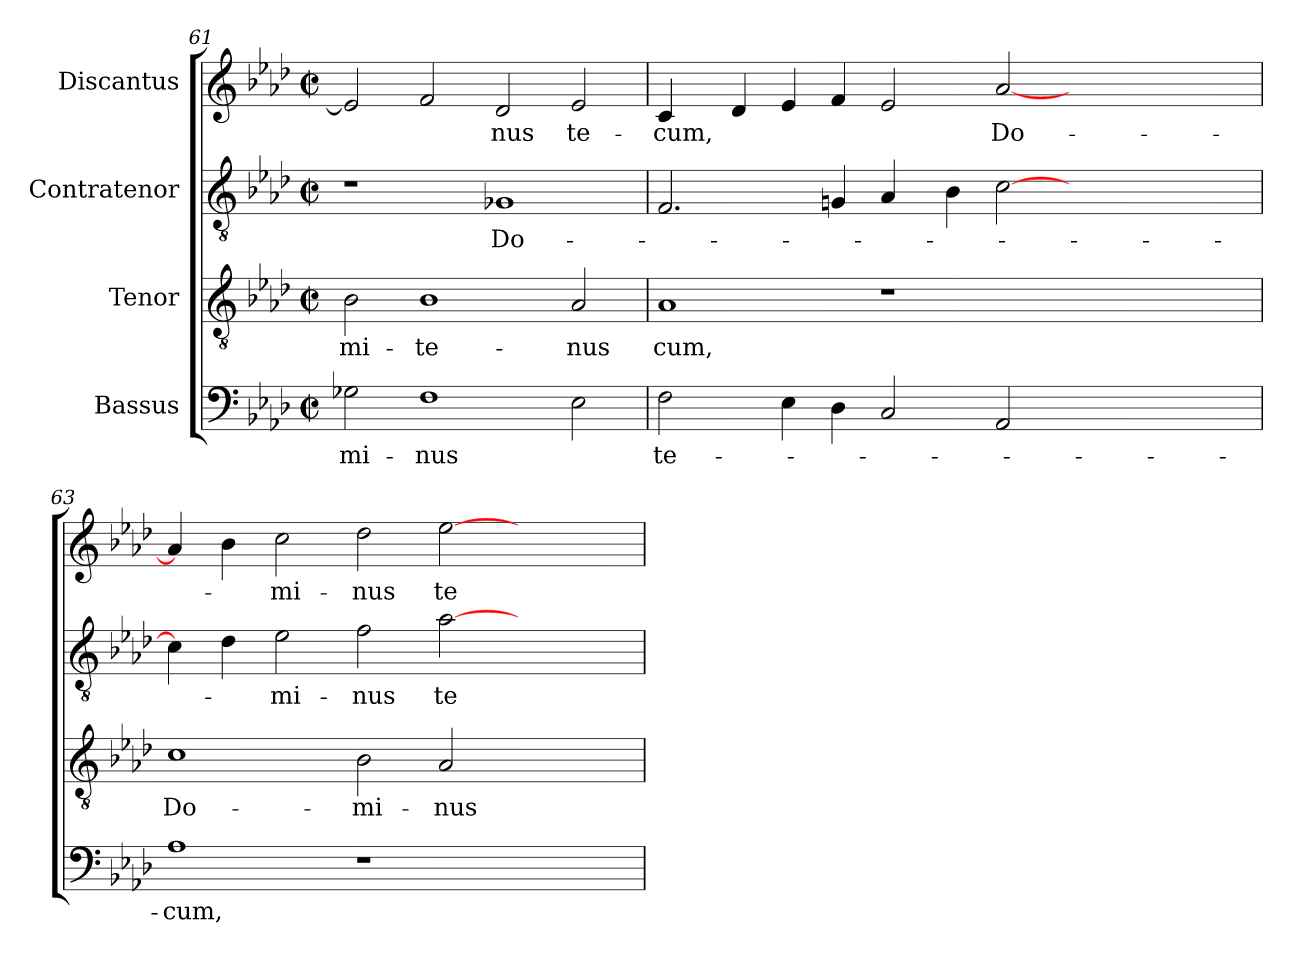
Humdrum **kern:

**kern	**text	**kern	**text	**kern	**text	**kern	**text
*part4	*part4	*part3	*part3	*part2	*part2	*part1	*part1
*staff4	*staff4	*staff3	*staff3	*staff2	*staff2	*staff1	*staff1
*I"Bassus	*	*I"Tenor	*	*I"Contratenor	*	*I"Discantus	*
*clefF4	*	*clefGv2	*	*clefGv2	*	*clefG2	*
*k[b-e-a-d-]	*	*k[b-e-a-d-]	*	*k[b-e-a-d-]	*	*k[b-e-a-d-]	*
*A-:	*	*A-:	*	*A-:	*	*A-:	*
*M2/2	*	*M2/2	*	*M2/2	*	*M2/2	*
*met(c|)	*	*met(c|)	*	*met(c|)	*	*met(c|)	*
=61	=61	=61	=61	=61	=61	=61	=61
!	!LO:LY:b:cj	!	!LO:LY:b:cj	!	!	!	!
2G-X\	-mi-	2B-\	-mi-	1r	.	2e-/]	.
!	!LO:LY:b:cj	!	!LO:LY:b:rj	!	!	!	!
1F	-nus	1B-	te-	.	.	2f/	.
!	!	!	!	!	!LO:LY:b:cj	!	!LO:LY:b:cj
.	.	.	.	1G-X	Do-	2d-/	-nus
!	!	!	!LO:LY:b:cj	!	!	!	!LO:LY:b:cj
2E-\	.	2A-/	-nus	.	.	2e-/	te-
!!LO:LB:g=z
=62	=62	=62	=62	=62	=62	=62	=62
!	!LO:LY:b:cj	!	!LO:LY:b:cj	!	!	!	!LO:LY:b
*	*	*	*	*^	*	*	*
2F\	te-	1A-	-cum,	2.F/	8ryy	.	4c/	-cum,
.	.	.	.	.	32ryy	.	.	.
.	.	.	.	.	1ryy	.	.	.
.	.	.	.	.	.	.	4d-/	.
4E-\	.	.	.	.	.	.	4e-/	.
4D-\	.	.	.	4Gn/	.	.	4f/	.
!	!	!LO:N:vis=1	!	!	!	!	!	!
2C/	.	0r	.	4A-/	.	.	2e-/	.
.	.	.	.	.	1ryy	.	.	.
.	.	.	.	4B-\	.	.	.	.
!	!	!	!	!	!	!	!	!LO:LY:b:cj
2AA-/	.	.	.	[>2c\	.	.	[<2a-/	Do-
1ryy	.	.	.	1ryy	.	.	1ryy	.
.	.	.	.	.	2ryy	.	.	.
.	.	.	.	.	4ryy	.	.	.
.	.	.	.	.	16.ryy	.	.	.
=63	=63	=63	=63	=63	=63	=63	=63	=63
!	!LO:LY:b:cj	!	!LO:LY:b:cj	!	!	!	!	!
*	*	*	*	*v	*v	*	*	*
1A-	-cum,	1c	Do-	4c\]	.	4a-/]	.
.	.	.	.	4d-\	.	4b-\	.
!	!	!	!	!	!LO:LY:b:cj	!	!LO:LY:b:cj
.	.	.	.	2e-\	-mi-	2cc\	-mi-
!LO:N:vis=1	!	!	!LO:LY:b:cj	!	!LO:LY:b:cj	!	!LO:LY:b:cj
0r	.	2B-\	-mi-	2f\	-nus	2dd-\	-nus
!	!	!	!LO:LY:b:cj	!	!LO:LY:b:cj	!	!LO:LY:b:cj
.	.	2A-/	-nus	[>2a-\	te-	[>2ee-\	te-
.	.	1ryy	.	1ryy	.	1ryy	.
=	=	=	=	=	=	=	=
*-	*-	*-	*-	*-	*-	*-	*-
